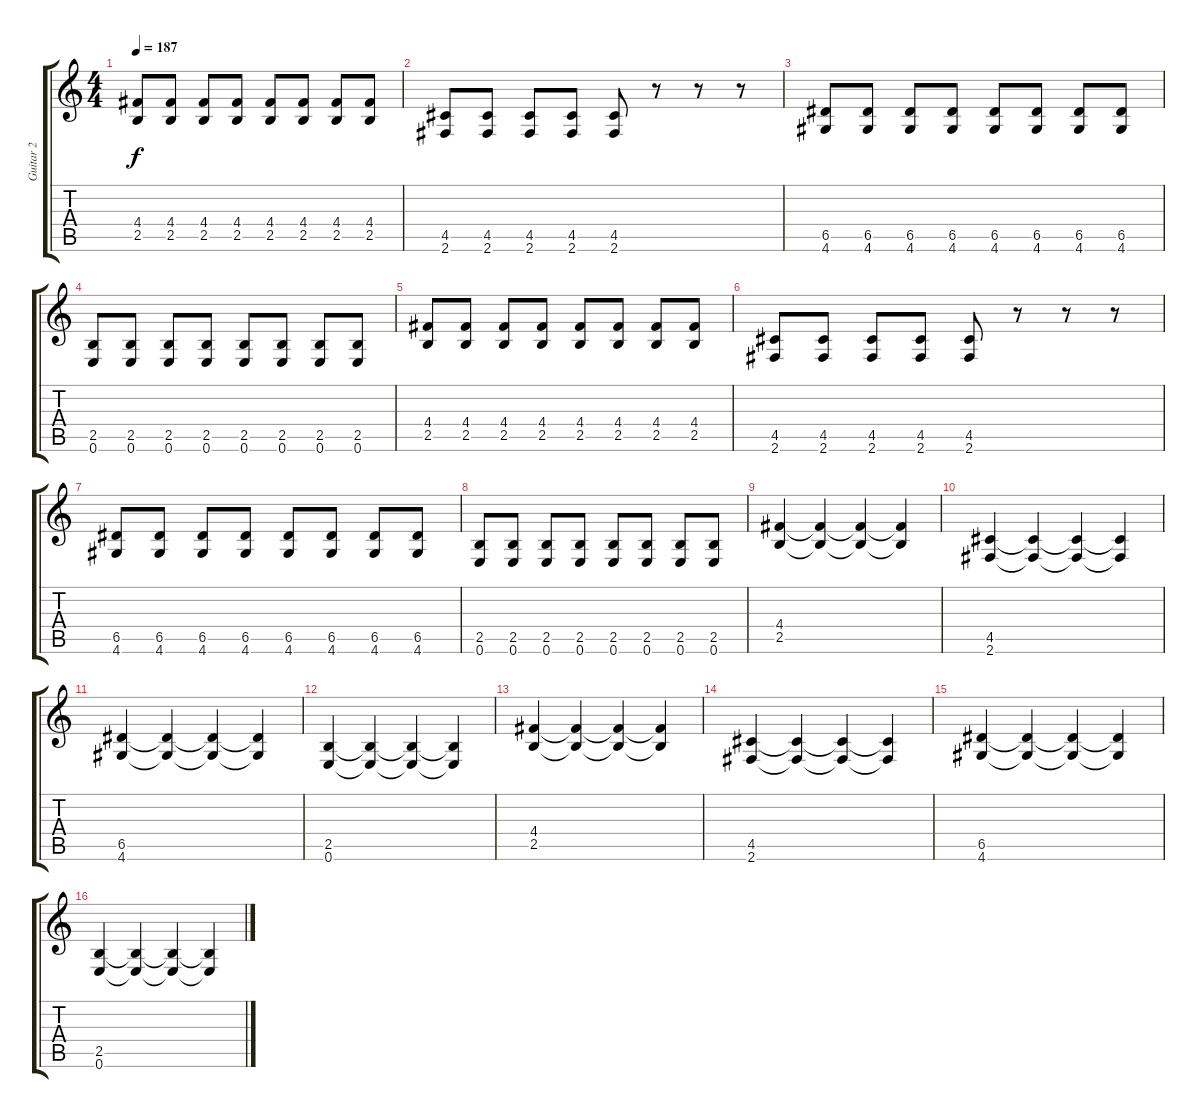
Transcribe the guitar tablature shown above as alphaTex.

\track ("Guitar 2" "Guitar 2") {instrument distortionguitar}
\staff {score tabs}
\tuning (E4 B3 G3 D3 A2 E2) {hide}
\ts (4 4)
\tempo 187
\clef g2
\ks c
(4.4 2.5).8{dy f} (4.4 2.5).8 (4.4 2.5).8 (4.4 2.5).8 (4.4 2.5).8 (4.4 2.5).8 (4.4 2.5).8 (4.4 2.5).8 |
(4.5 2.6).8 (4.5 2.6).8 (4.5 2.6).8 (4.5 2.6).8 (4.5 2.6).8 r.8 r.8 r.8 |
(6.5 4.6).8 (6.5 4.6).8 (6.5 4.6).8 (6.5 4.6).8 (6.5 4.6).8 (6.5 4.6).8 (6.5 4.6).8 (6.5 4.6).8 |
(2.5 0.6).8 (2.5 0.6).8 (2.5 0.6).8 (2.5 0.6).8 (2.5 0.6).8 (2.5 0.6).8 (2.5 0.6).8 (2.5 0.6).8 |
(4.4 2.5).8 (4.4 2.5).8 (4.4 2.5).8 (4.4 2.5).8 (4.4 2.5).8 (4.4 2.5).8 (4.4 2.5).8 (4.4 2.5).8 |
(4.5 2.6).8 (4.5 2.6).8 (4.5 2.6).8 (4.5 2.6).8 (4.5 2.6).8 r.8 r.8 r.8 |
(6.5 4.6).8 (6.5 4.6).8 (6.5 4.6).8 (6.5 4.6).8 (6.5 4.6).8 (6.5 4.6).8 (6.5 4.6).8 (6.5 4.6).8 |
(2.5 0.6).8 (2.5 0.6).8 (2.5 0.6).8 (2.5 0.6).8 (2.5 0.6).8 (2.5 0.6).8 (2.5 0.6).8 (2.5 0.6).8 |
(4.4 2.5).4 (4.4{t} 2.5{t}).4 (4.4{t} 2.5{t}).4 (4.4{t} 2.5{t}).4 |
(4.5 2.6).4 (4.5{t} 2.6{t}).4 (4.5{t} 2.6{t}).4 (4.5{t} 2.6{t}).4 |
(6.5 4.6).4 (6.5{t} 4.6{t}).4 (6.5{t} 4.6{t}).4 (6.5{t} 4.6{t}).4 |
(2.5 0.6).4 (2.5{t} 0.6{t}).4 (2.5{t} 0.6{t}).4 (2.5{t} 0.6{t}).4 |
(4.4 2.5).4 (4.4{t} 2.5{t}).4 (4.4{t} 2.5{t}).4 (4.4{t} 2.5{t}).4 |
(4.5 2.6).4 (4.5{t} 2.6{t}).4 (4.5{t} 2.6{t}).4 (4.5{t} 2.6{t}).4 |
(6.5 4.6).4 (6.5{t} 4.6{t}).4 (6.5{t} 4.6{t}).4 (6.5{t} 4.6{t}).4 |
(2.5 0.6).4 (2.5{t} 0.6{t}).4 (2.5{t} 0.6{t}).4 (2.5{t} 0.6{t}).4
